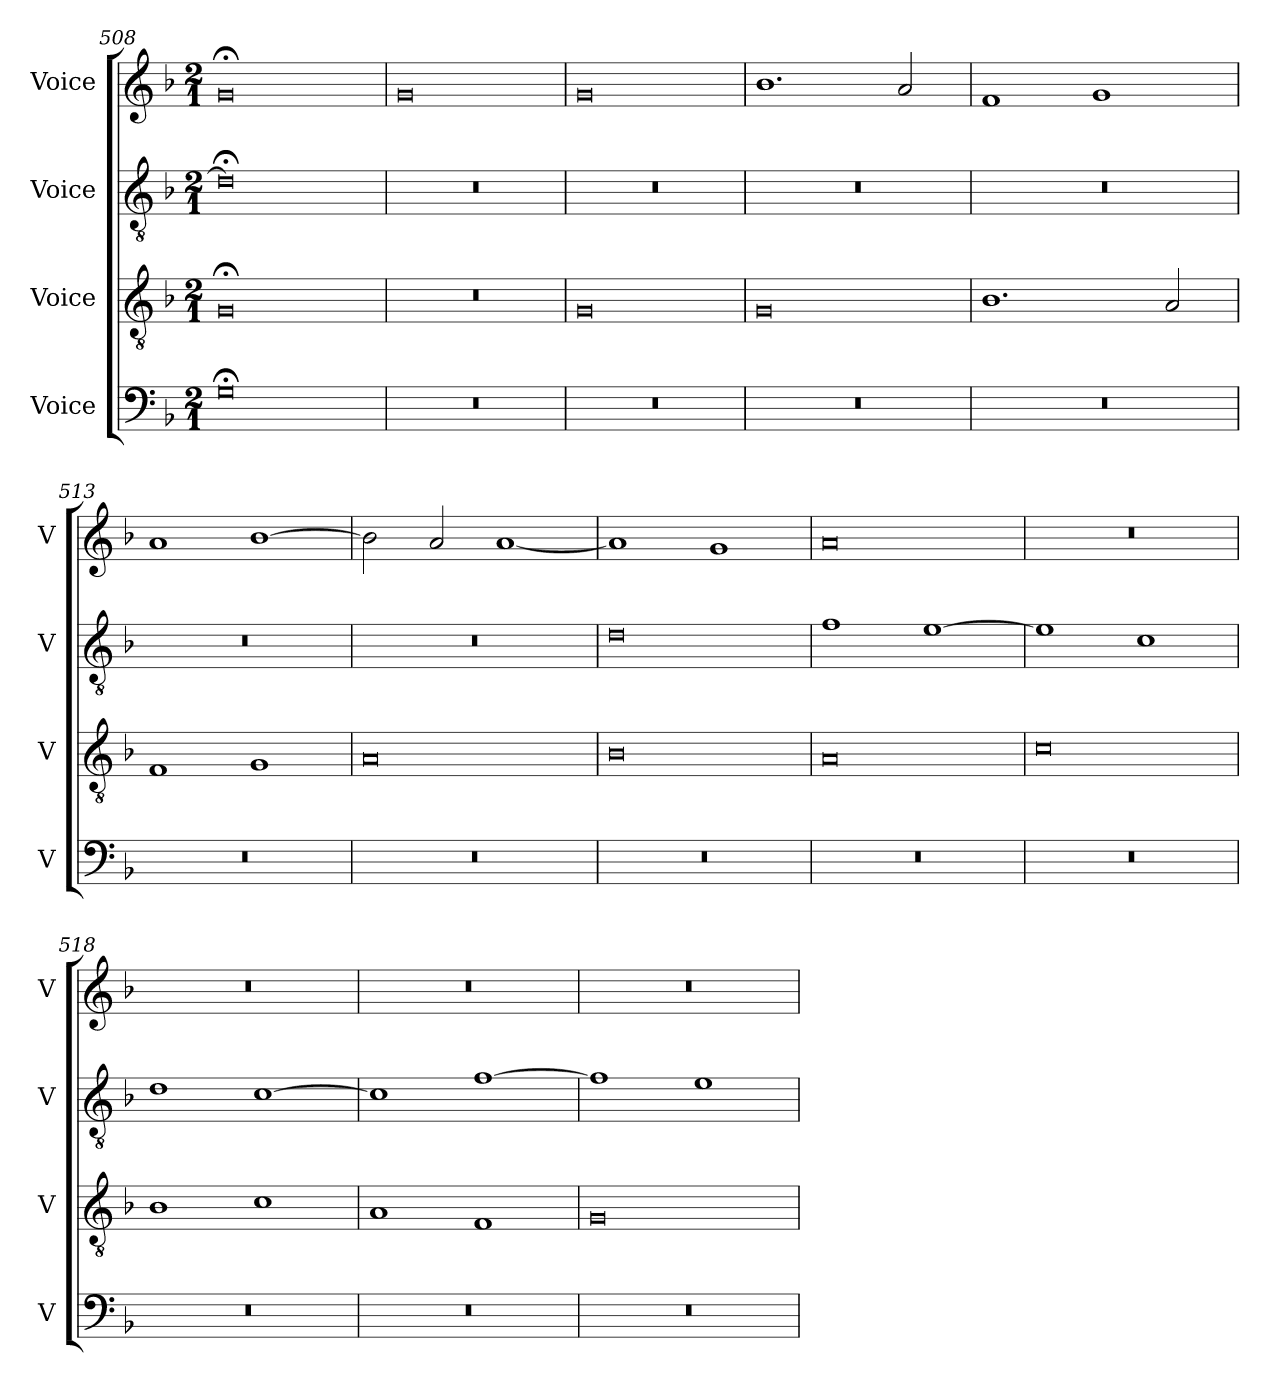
**kern	**kern	**kern	**kern
*part4	*part3	*part2	*part1
*staff4	*staff3	*staff2	*staff1
*I"Voice	*I"Voice	*I"Voice	*I"Voice
*I'V	*I'V	*I'V	*I'V
*clefF4	*clefGv2	*clefGv2	*clefG2
*k[b-]	*k[b-]	*k[b-]	*k[b-]
*M2/1	*M2/1	*M2/1	*M2/1
=508	=508	=508	=508
0G;	0G;	0d;]	0g;
=509	=509	=509	=509
0r	0r	0r	0g
!!LO:LB:g=z
=510	=510	=510	=510
0r	0G	0r	0g
=511	=511	=511	=511
0r	0G	0r	1.b-
.	.	.	2a/
=512	=512	=512	=512
0r	1.B-	0r	1f
.	.	.	1g
.	2A/	.	.
=513	=513	=513	=513
0r	1F	0r	1a
.	1G	.	[1b-
=514	=514	=514	=514
0r	0A	0r	2b-\]
.	.	.	2a/
.	.	.	[1a
=515	=515	=515	=515
0r	0B-	0d	1a]
.	.	.	1g
=516	=516	=516	=516
0r	0A	1f	0a
.	.	[1e	.
=517	=517	=517	=517
0r	0c	1e]	0r
.	.	1c	.
=518	=518	=518	=518
0r	1B-	1d	0r
.	1c	[1c	.
=519	=519	=519	=519
0r	1A	1c]	0r
.	1F	[1f	.
!!LO:LB:g=z
=520	=520	=520	=520
0r	0G	1f]	0r
.	.	1e	.
=	=	=	=
*-	*-	*-	*-
